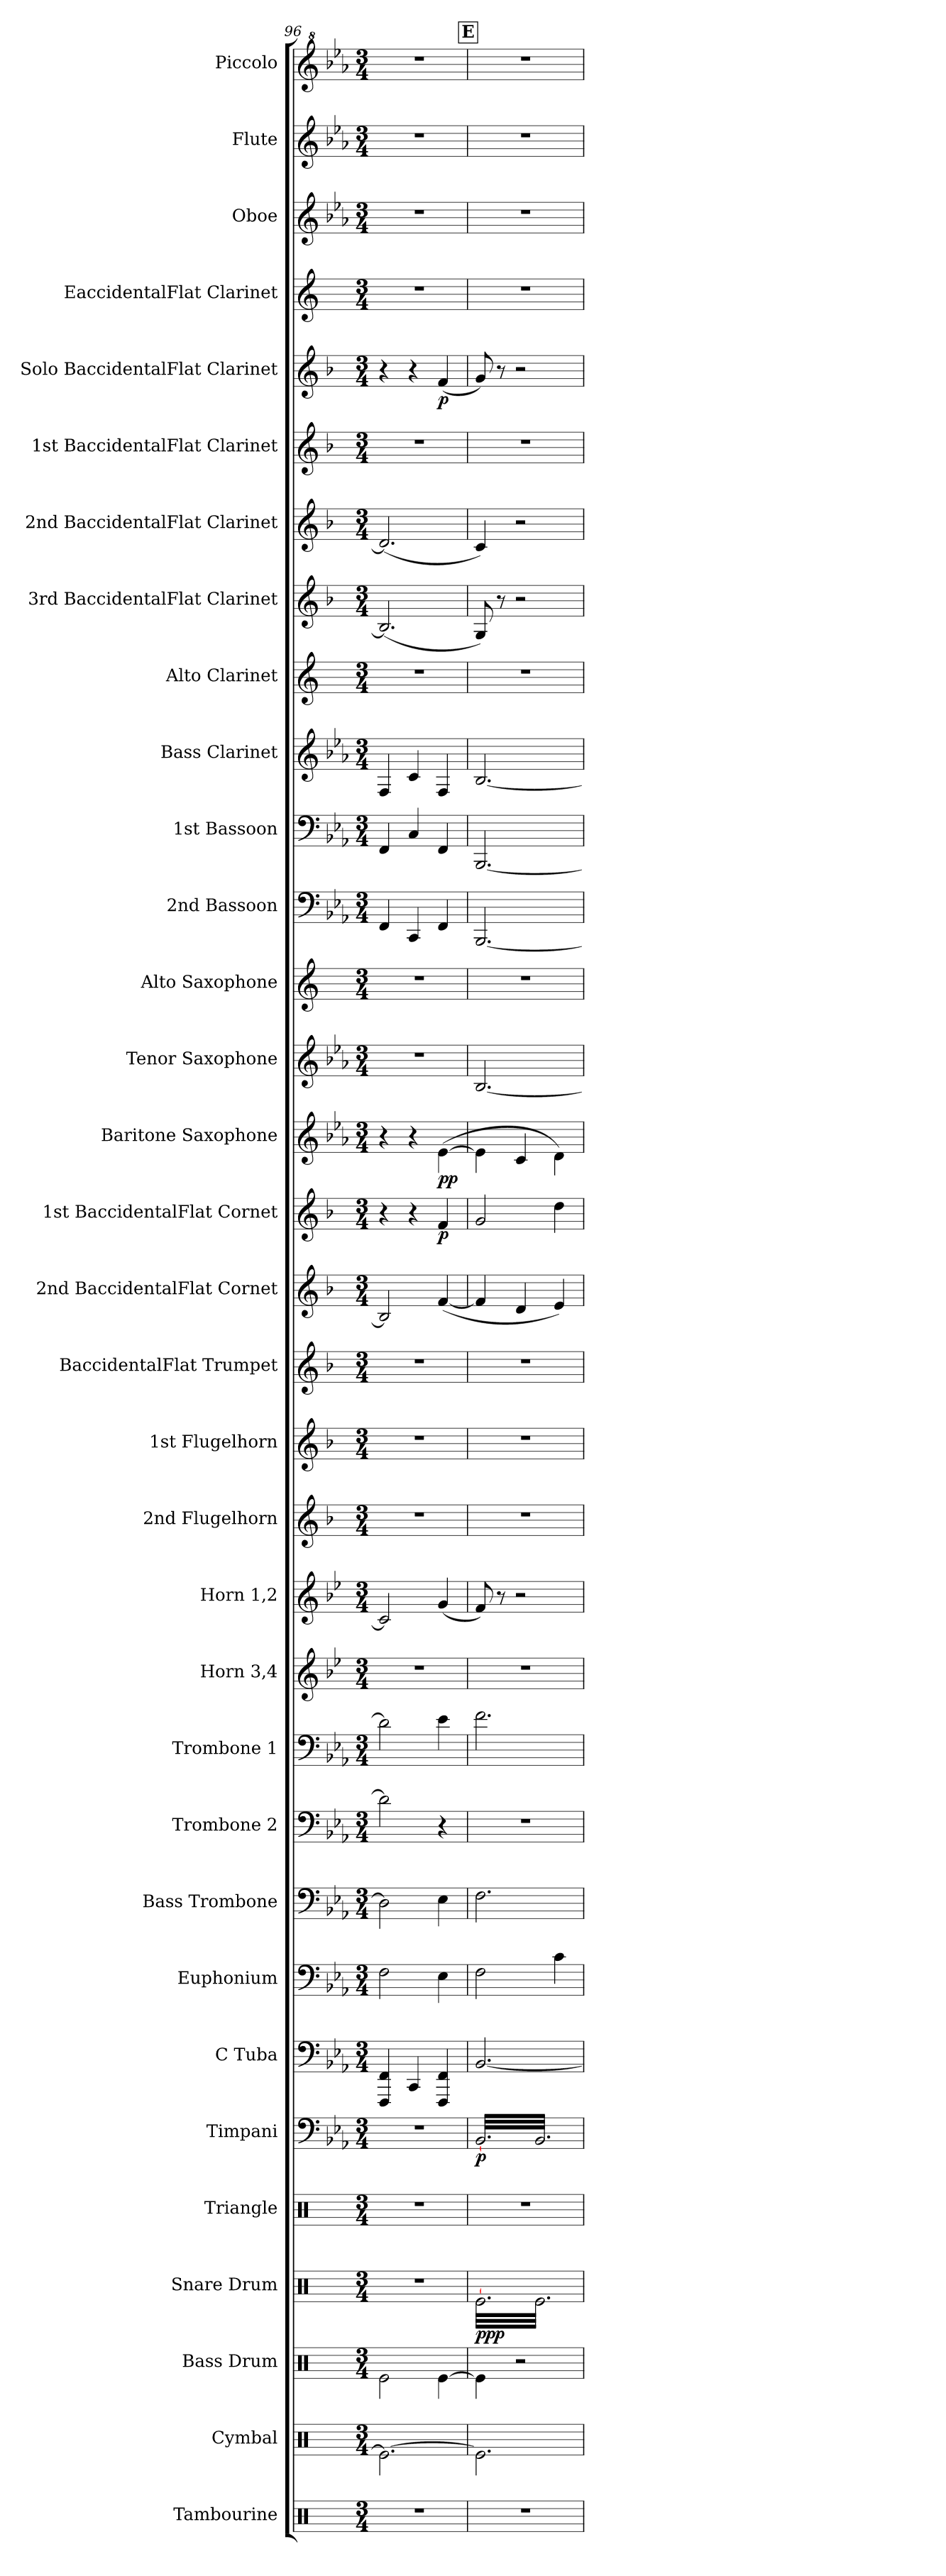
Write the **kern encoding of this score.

**kern	**kern	**kern	**kern	**dynam	**kern	**kern	**dynam	**kern	**kern	**kern	**kern	**kern	**kern	**kern	**kern	**kern	**kern	**kern	**kern	**dynam	**kern	**dynam	**kern	**kern	**kern	**kern	**kern	**kern	**kern	**kern	**kern	**kern	**dynam	**kern	**kern	**kern	**kern
*part33	*part32	*part31	*part30	*part30	*part29	*part28	*part28	*part27	*part26	*part25	*part24	*part23	*part22	*part21	*part20	*part19	*part18	*part17	*part16	*part16	*part15	*part15	*part14	*part13	*part12	*part11	*part10	*part9	*part8	*part7	*part6	*part5	*part5	*part4	*part3	*part2	*part1
*staff33	*staff32	*staff31	*staff30	*staff30	*staff29	*staff28	*staff28	*staff27	*staff26	*staff25	*staff24	*staff23	*staff22	*staff21	*staff20	*staff19	*staff18	*staff17	*staff16	*staff16	*staff15	*staff15	*staff14	*staff13	*staff12	*staff11	*staff10	*staff9	*staff8	*staff7	*staff6	*staff5	*staff5	*staff4	*staff3	*staff2	*staff1
*I"Tambourine	*I"Cymbal	*I"Bass Drum	*I"Snare Drum	*	*I"Triangle	*I"Timpani	*	*I"C Tuba	*I"Euphonium	*I"Bass Trombone	*I"Trombone 2	*I"Trombone 1	*I"Horn 3,4	*I"Horn 1,2	*I"2nd Flugelhorn	*I"1st Flugelhorn	*I"BaccidentalFlat Trumpet	*I"2nd BaccidentalFlat Cornet	*I"1st BaccidentalFlat Cornet	*	*I"Baritone Saxophone	*	*I"Tenor Saxophone	*I"Alto Saxophone	*I"2nd Bassoon	*I"1st Bassoon	*I"Bass Clarinet	*I"Alto Clarinet	*I"3rd BaccidentalFlat Clarinet	*I"2nd BaccidentalFlat Clarinet	*I"1st BaccidentalFlat Clarinet	*I"Solo BaccidentalFlat Clarinet	*	*I"EaccidentalFlat Clarinet	*I"Oboe	*I"Flute	*I"Piccolo
*I'Tamb.	*I'Cym.	*I'B. Dr.	*I'Sn. Dr.	*	*I'Trgl.	*I'Timp.	*	*I'C Tu.	*I'Eu.	*I'B. Trb.	*I'Trb. 2	*I'Trb. 1	*I'Hn. 3,4	*I'Hn. 1,2	*I'2nd Flghn.	*I'1st Flghn.	*I'BaccidentalFlat Tpt.	*I'2nd BaccidentalFlat Cnt.	*I'1st BaccidentalFlat Cnt.	*	*I'Bar. Sax.	*	*I'T. Sax.	*I'A. Sax.	*I'2nd Bsn.	*I'1st Bsn.	*I'B. Cl.	*I'A. Cl.	*I'3rd BaccidentalFlat Cl.	*I'2nd BaccidentalFlat Cl.	*I'1st BaccidentalFlat Cl.	*I'Solo BaccidentalFlat Cl.	*	*I'EaccidentalFlat Cl.	*I'Ob.	*I'Fl.	*I'Picc.
*clefX	*clefX	*clefX	*clefX	*	*clefX	*clefF4	*	*clefF4	*clefF4	*clefF4	*clefF4	*clefF4	*clefG2	*clefG2	*clefG2	*clefG2	*clefG2	*clefG2	*clefG2	*	*clefG2	*	*clefG2	*clefG2	*clefF4	*clefF4	*clefG2	*clefG2	*clefG2	*clefG2	*clefG2	*clefG2	*	*clefG2	*clefG2	*clefG2	*clefG^2
*	*	*	*	*	*	*	*	*	*	*	*	*	*ITrd4c7	*ITrd4c7	*ITrd1c2	*ITrd1c2	*ITrd1c2	*ITrd1c2	*ITrd1c2	*	*ITrd12c21	*	*ITrd8c14	*ITrd5c9	*	*	*ITrd8c14	*ITrd5c9	*ITrd1c2	*ITrd1c2	*ITrd1c2	*ITrd1c2	*	*ITrd-2c-3	*	*	*ITrd-7c-12
*k[]	*k[]	*k[]	*k[]	*	*k[]	*k[b-e-a-]	*	*k[b-e-a-]	*k[b-e-a-]	*k[b-e-a-]	*k[b-e-a-]	*k[b-e-a-]	*k[b-e-a-]	*k[b-e-a-]	*k[b-e-a-]	*k[b-e-a-]	*k[b-e-a-]	*k[b-e-a-]	*k[b-e-a-]	*	*k[b-e-a-]	*	*k[b-e-a-]	*k[b-e-a-]	*k[b-e-a-]	*k[b-e-a-]	*k[b-e-a-]	*k[b-e-a-]	*k[b-e-a-]	*k[b-e-a-]	*k[b-e-a-]	*k[b-e-a-]	*	*k[b-e-a-]	*k[b-e-a-]	*k[b-e-a-]	*k[b-e-a-]
*M3/4	*M3/4	*M3/4	*M3/4	*	*M3/4	*M3/4	*	*M3/4	*M3/4	*M3/4	*M3/4	*M3/4	*M3/4	*M3/4	*M3/4	*M3/4	*M3/4	*M3/4	*M3/4	*	*M3/4	*	*M3/4	*M3/4	*M3/4	*M3/4	*M3/4	*M3/4	*M3/4	*M3/4	*M3/4	*M3/4	*	*M3/4	*M3/4	*M3/4	*M3/4
=96	=96	=96	=96	=96	=96	=96	=96	=96	=96	=96	=96	=96	=96	=96	=96	=96	=96	=96	=96	=96	=96	=96	=96	=96	=96	=96	=96	=96	=96	=96	=96	=96	=96	=96	=96	=96	=96
2.r	2.Re\_	2Re\	2.r	.	2.r	2.r	.	4FFF/ 4FF/	2F\	2D\]	2d\]	2d\]	2.r	2F/]	2.r	2.r	2.r	2A-/]	4r	.	4r	.	2.r	2.r	4FF/	4FF/	4FF/	2.r	(2.A-/]	(2.c/]	2.r	4r	.	2.r	2.r	2.r	2.r
.	.	.	.	.	.	.	.	4CC/	.	.	.	.	.	.	.	.	.	.	4r	.	4r	.	.	.	4CC/	4C/	4C/	.	.	.	.	4r	.	.	.	.	.
!	!	!	!	!	!	!	!	!	!	!	!	!	!	!	!	!	!	!	!	!LO:DY:b	!	!LO:DY:b	!	!	!	!	!	!	!	!	!	!	!LO:DY:b	!	!	!	!
.	.	[4Re\	.	.	.	.	.	4FFF/ 4FF/	4E-\	4E-\	4r	4e-\	.	(4c/	.	.	.	([4e-/	4e-/	p	([4E-\	pp	.	.	4FF/	4FF/	4FF/	.	.	.	.	(4e-/	p	.	.	.	.
!!LO:REH:place=s1:a:B:fs=15.15:t=E
=97	=97	=97	=97	=97	=97	=97	=97	=97	=97	=97	=97	=97	=97	=97	=97	=97	=97	=97	=97	=97	=97	=97	=97	=97	=97	=97	=97	=97	=97	=97	=97	=97	=97	=97	=97	=97	=97
!	!	!	!	!LO:DY:b	!	!	!LO:DY:b	!	!	!	!	!	!	!	!	!	!	!	!	!	!	!	!	!	!	!	!	!	!	!	!	!	!	!	!	!	!
*	*	*	*tremolo	*	*	*	*	*	*	*	*	*	*	*	*	*	*	*	*	*	*	*	*	*	*	*	*	*	*	*	*	*	*	*	*	*	*
*	*	*	*	*	*	*tremolo	*	*	*	*	*	*	*	*	*	*	*	*	*	*	*	*	*	*	*	*	*	*	*	*	*	*	*	*	*	*	*
2.r	2.Re\]	4Re\]	[32Re\LLL	ppp	2.r	[32BB-/LLL	p	[2.BB-/	2F\	2.F\	2.r	2.f\	2.r	8B-/)	2.r	2.r	2.r	4e-/]	2f/	.	4E-\]	.	[2.BB-/	2.r	[2.BBB-/	[2.BBB-/	[2.BB-/	2.r	8F/)	4B-/)	2.r	8f/)	.	2.r	2.r	2.r	2.r
.	.	.	32Re\	.	.	32BB-/	.	.	.	.	.	.	.	.	.	.	.	.	.	.	.	.	.	.	.	.	.	.	.	.	.	.	.	.	.	.	.
.	.	.	32Re\	.	.	32BB-/	.	.	.	.	.	.	.	.	.	.	.	.	.	.	.	.	.	.	.	.	.	.	.	.	.	.	.	.	.	.	.
.	.	.	32Re\	.	.	32BB-/	.	.	.	.	.	.	.	.	.	.	.	.	.	.	.	.	.	.	.	.	.	.	.	.	.	.	.	.	.	.	.
.	.	.	32Re\	.	.	32BB-/	.	.	.	.	.	.	.	8r	.	.	.	.	.	.	.	.	.	.	.	.	.	.	8r	.	.	8r	.	.	.	.	.
.	.	.	32Re\	.	.	32BB-/	.	.	.	.	.	.	.	.	.	.	.	.	.	.	.	.	.	.	.	.	.	.	.	.	.	.	.	.	.	.	.
.	.	.	32Re\	.	.	32BB-/	.	.	.	.	.	.	.	.	.	.	.	.	.	.	.	.	.	.	.	.	.	.	.	.	.	.	.	.	.	.	.
.	.	.	32Re\	.	.	32BB-/	.	.	.	.	.	.	.	.	.	.	.	.	.	.	.	.	.	.	.	.	.	.	.	.	.	.	.	.	.	.	.
.	.	2r	32Re\	.	.	32BB-/	.	.	.	.	.	.	.	2r	.	.	.	4c/	.	.	4C/	.	.	.	.	.	.	.	2r	2r	.	2r	.	.	.	.	.
.	.	.	32Re\	.	.	32BB-/	.	.	.	.	.	.	.	.	.	.	.	.	.	.	.	.	.	.	.	.	.	.	.	.	.	.	.	.	.	.	.
.	.	.	32Re\	.	.	32BB-/	.	.	.	.	.	.	.	.	.	.	.	.	.	.	.	.	.	.	.	.	.	.	.	.	.	.	.	.	.	.	.
.	.	.	32Re\	.	.	32BB-/	.	.	.	.	.	.	.	.	.	.	.	.	.	.	.	.	.	.	.	.	.	.	.	.	.	.	.	.	.	.	.
.	.	.	32Re\	.	.	32BB-/	.	.	.	.	.	.	.	.	.	.	.	.	.	.	.	.	.	.	.	.	.	.	.	.	.	.	.	.	.	.	.
.	.	.	32Re\	.	.	32BB-/	.	.	.	.	.	.	.	.	.	.	.	.	.	.	.	.	.	.	.	.	.	.	.	.	.	.	.	.	.	.	.
.	.	.	32Re\	.	.	32BB-/	.	.	.	.	.	.	.	.	.	.	.	.	.	.	.	.	.	.	.	.	.	.	.	.	.	.	.	.	.	.	.
.	.	.	32Re\	.	.	32BB-/	.	.	.	.	.	.	.	.	.	.	.	.	.	.	.	.	.	.	.	.	.	.	.	.	.	.	.	.	.	.	.
.	.	.	32Re\	.	.	32BB-/	.	.	4c\	.	.	.	.	.	.	.	.	4d/)	4cc\	.	4D\)	.	.	.	.	.	.	.	.	.	.	.	.	.	.	.	.
.	.	.	32Re\	.	.	32BB-/	.	.	.	.	.	.	.	.	.	.	.	.	.	.	.	.	.	.	.	.	.	.	.	.	.	.	.	.	.	.	.
.	.	.	32Re\	.	.	32BB-/	.	.	.	.	.	.	.	.	.	.	.	.	.	.	.	.	.	.	.	.	.	.	.	.	.	.	.	.	.	.	.
.	.	.	32Re\	.	.	32BB-/	.	.	.	.	.	.	.	.	.	.	.	.	.	.	.	.	.	.	.	.	.	.	.	.	.	.	.	.	.	.	.
.	.	.	32Re\	.	.	32BB-/	.	.	.	.	.	.	.	.	.	.	.	.	.	.	.	.	.	.	.	.	.	.	.	.	.	.	.	.	.	.	.
.	.	.	32Re\	.	.	32BB-/	.	.	.	.	.	.	.	.	.	.	.	.	.	.	.	.	.	.	.	.	.	.	.	.	.	.	.	.	.	.	.
.	.	.	32Re\	.	.	32BB-/	.	.	.	.	.	.	.	.	.	.	.	.	.	.	.	.	.	.	.	.	.	.	.	.	.	.	.	.	.	.	.
.	.	.	32Re\JJJ	.	.	32BB-/JJJ	.	.	.	.	.	.	.	.	.	.	.	.	.	.	.	.	.	.	.	.	.	.	.	.	.	.	.	.	.	.	.
*	*	*	*	*	*	*Xtremolo	*	*	*	*	*	*	*	*	*	*	*	*	*	*	*	*	*	*	*	*	*	*	*	*	*	*	*	*	*	*	*
*	*	*	*Xtremolo	*	*	*	*	*	*	*	*	*	*	*	*	*	*	*	*	*	*	*	*	*	*	*	*	*	*	*	*	*	*	*	*	*	*
=	=	=	=	=	=	=	=	=	=	=	=	=	=	=	=	=	=	=	=	=	=	=	=	=	=	=	=	=	=	=	=	=	=	=	=	=	=
*-	*-	*-	*-	*-	*-	*-	*-	*-	*-	*-	*-	*-	*-	*-	*-	*-	*-	*-	*-	*-	*-	*-	*-	*-	*-	*-	*-	*-	*-	*-	*-	*-	*-	*-	*-	*-	*-
